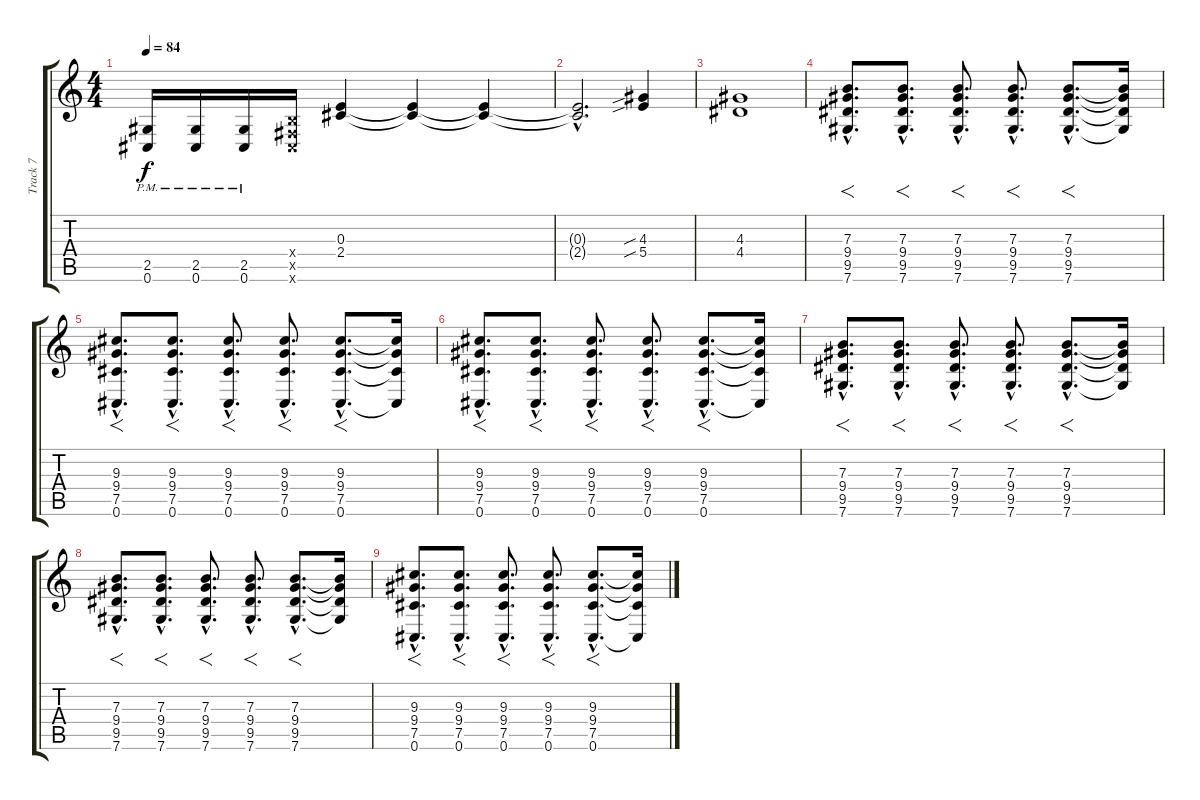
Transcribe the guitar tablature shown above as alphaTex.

\track ("Track 7" "Track 7") {instrument distortionguitar}
\staff {score tabs}
\tuning (Db4 Ab3 E3 B2 Gb2 Db2) {hide}
\ts (4 4)
\tempo 84
\clef g2
\ks c
(2.5{pm} 0.6{pm}).16{dy f} (2.5{pm} 0.6{pm}).16 (2.5{pm} 0.6{pm}).16 (0.4{x} 0.5{x} 0.6{x}).16 (0.3 2.4).4 (0.3{t} 2.4{t}).4 (0.3{t} 2.4{t}).4 |
(0.3{hac t} 2.4{hac t}).2{d} (4.3{sib} 5.4{sib}).4 |
(4.3 4.4).1 |
(7.3{hac} 9.4{hac} 9.5{hac} 7.6{hac}).8{f d volume 8} (7.3{hac} 9.4{hac} 9.5{hac} 7.6{hac}).8{f d} (7.3{hac} 9.4{hac} 9.5{hac} 7.6{hac}).8{f d} (7.3{hac} 9.4{hac} 9.5{hac} 7.6{hac}).8{f d} (7.3{hac} 9.4{hac} 9.5{hac} 7.6{hac}).8{f d} (7.3{t} 9.4{t} 9.5{t} 7.6{t}).16 |
(9.3{hac} 9.4{hac} 7.5{hac} 0.6{hac}).8{f d} (9.3{hac} 9.4{hac} 7.5{hac} 0.6{hac}).8{f d} (9.3{hac} 9.4{hac} 7.5{hac} 0.6{hac}).8{f d} (9.3{hac} 9.4{hac} 7.5{hac} 0.6{hac}).8{f d} (9.3{hac} 9.4{hac} 7.5{hac} 0.6{hac}).8{f d} (9.3{t} 9.4{t} 7.5{t} 0.6{t}).16 |
(9.3{hac} 9.4{hac} 7.5{hac} 0.6{hac}).8{f d} (9.3{hac} 9.4{hac} 7.5{hac} 0.6{hac}).8{f d} (9.3{hac} 9.4{hac} 7.5{hac} 0.6{hac}).8{f d} (9.3{hac} 9.4{hac} 7.5{hac} 0.6{hac}).8{f d} (9.3{hac} 9.4{hac} 7.5{hac} 0.6{hac}).8{f d} (9.3{t} 9.4{t} 7.5{t} 0.6{t}).16 |
(7.3{hac} 9.4{hac} 9.5{hac} 7.6{hac}).8{f d volume 7} (7.3{hac} 9.4{hac} 9.5{hac} 7.6{hac}).8{f d} (7.3{hac} 9.4{hac} 9.5{hac} 7.6{hac}).8{f d volume 6} (7.3{hac} 9.4{hac} 9.5{hac} 7.6{hac}).8{f d} (7.3{hac} 9.4{hac} 9.5{hac} 7.6{hac}).8{f d volume 5} (7.3{t} 9.4{t} 9.5{t} 7.6{t}).16 |
(7.3{hac} 9.4{hac} 9.5{hac} 7.6{hac}).8{f d} (7.3{hac} 9.4{hac} 9.5{hac} 7.6{hac}).8{f d volume 4} (7.3{hac} 9.4{hac} 9.5{hac} 7.6{hac}).8{f d} (7.3{hac} 9.4{hac} 9.5{hac} 7.6{hac}).8{f d volume 3} (7.3{hac} 9.4{hac} 9.5{hac} 7.6{hac}).8{f d} (7.3{t} 9.4{t} 9.5{t} 7.6{t}).16 |
(9.3{hac} 9.4{hac} 7.5{hac} 0.6{hac}).8{f d volume 2} (9.3{hac} 9.4{hac} 7.5{hac} 0.6{hac}).8{f d} (9.3{hac} 9.4{hac} 7.5{hac} 0.6{hac}).8{f d volume 1} (9.3{hac} 9.4{hac} 7.5{hac} 0.6{hac}).8{f d} (9.3{hac} 9.4{hac} 7.5{hac} 0.6{hac}).8{f d} (9.3{t} 9.4{t} 7.5{t} 0.6{t}).16{volume 0}
